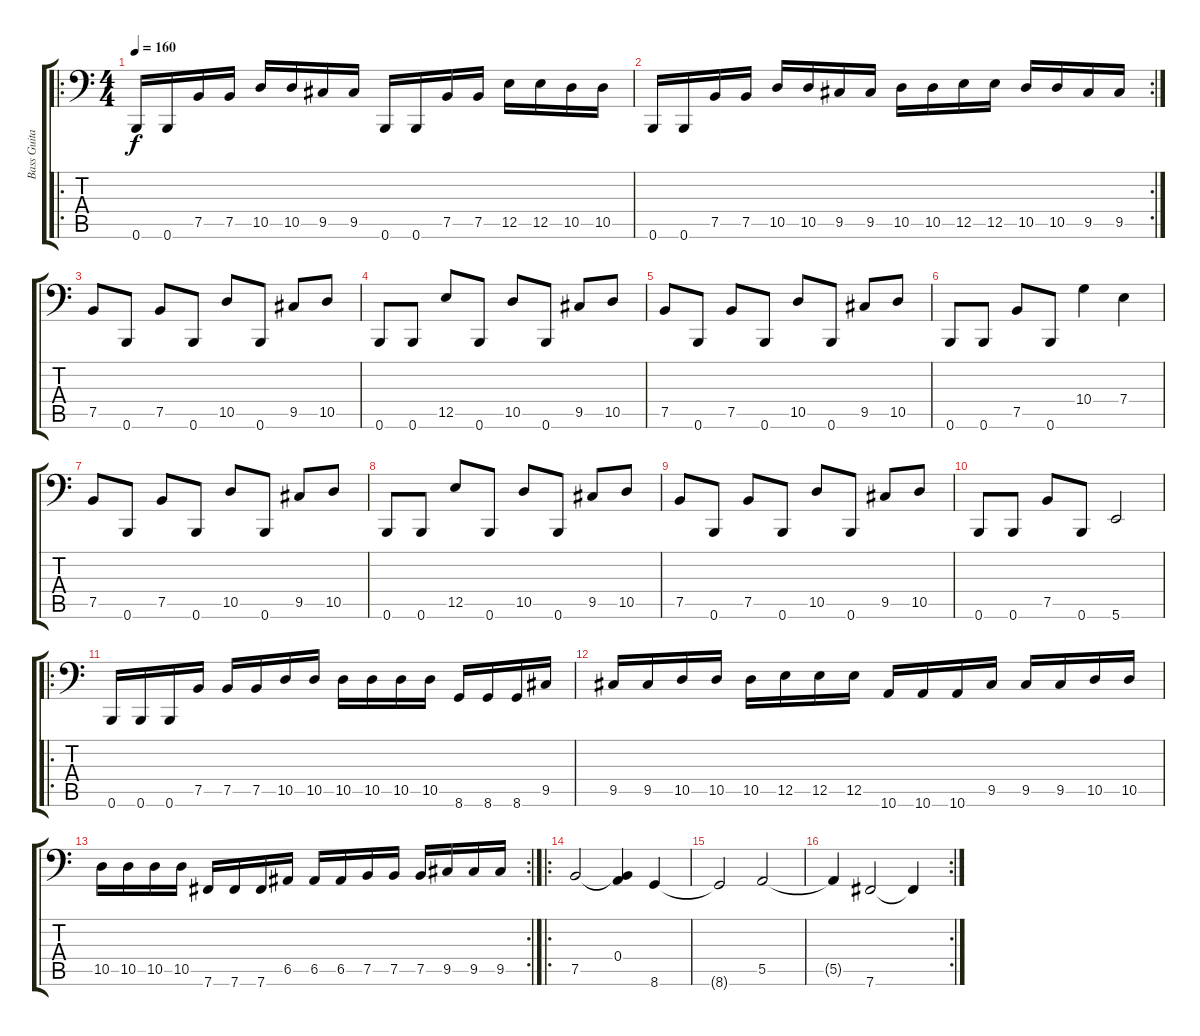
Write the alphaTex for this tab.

\track ("Bass Guitar" "Bass Guita") {instrument electricbasspick}
\staff {score tabs}
\tuning (C3 G2 D2 A1 E1 B0) {hide}
\ro
\ts (4 4)
\tempo 160
\clef f4
\ks c
0.6.16{dy f} 0.6.16 7.5.16 7.5.16 10.5.16 10.5.16 9.5.16 9.5.16 0.6.16 0.6.16 7.5.16 7.5.16 12.5.16 12.5.16 10.5.16 10.5.16 |
\rc 2
0.6.16 0.6.16 7.5.16 7.5.16 10.5.16 10.5.16 9.5.16 9.5.16 10.5.16 10.5.16 12.5.16 12.5.16 10.5.16 10.5.16 9.5.16 9.5.16 |
7.5.8 0.6.8 7.5.8 0.6.8 10.5.8 0.6.8 9.5.8 10.5.8 |
0.6.8 0.6.8 12.5.8 0.6.8 10.5.8 0.6.8 9.5.8 10.5.8 |
7.5.8 0.6.8 7.5.8 0.6.8 10.5.8 0.6.8 9.5.8 10.5.8 |
0.6.8 0.6.8 7.5.8 0.6.8 10.4.4 7.4.4 |
7.5.8 0.6.8 7.5.8 0.6.8 10.5.8 0.6.8 9.5.8 10.5.8 |
0.6.8 0.6.8 12.5.8 0.6.8 10.5.8 0.6.8 9.5.8 10.5.8 |
7.5.8 0.6.8 7.5.8 0.6.8 10.5.8 0.6.8 9.5.8 10.5.8 |
0.6.8 0.6.8 7.5.8 0.6.8 5.6.2 |
\ro
0.6.16 0.6.16 0.6.16 7.5.16 7.5.16 7.5.16 10.5.16 10.5.16 10.5.16 10.5.16 10.5.16 10.5.16 8.6.16 8.6.16 8.6.16 9.5.16 |
9.5.16 9.5.16 10.5.16 10.5.16 10.5.16 12.5.16 12.5.16 12.5.16 10.6.16 10.6.16 10.6.16 9.5.16 9.5.16 9.5.16 10.5.16 10.5.16 |
\rc 2
10.5.16 10.5.16 10.5.16 10.5.16 7.6.16 7.6.16 7.6.16 6.5.16 6.5.16 6.5.16 7.5.16 7.5.16 7.5.16 9.5.16 9.5.16 9.5.16 |
\ro
7.5.2 (0.4 7.5{t}).4 8.6.4 |
8.6{t}.2 5.5.2 |
\rc 2
5.5{t}.4 7.6.2 7.6{t}.4
